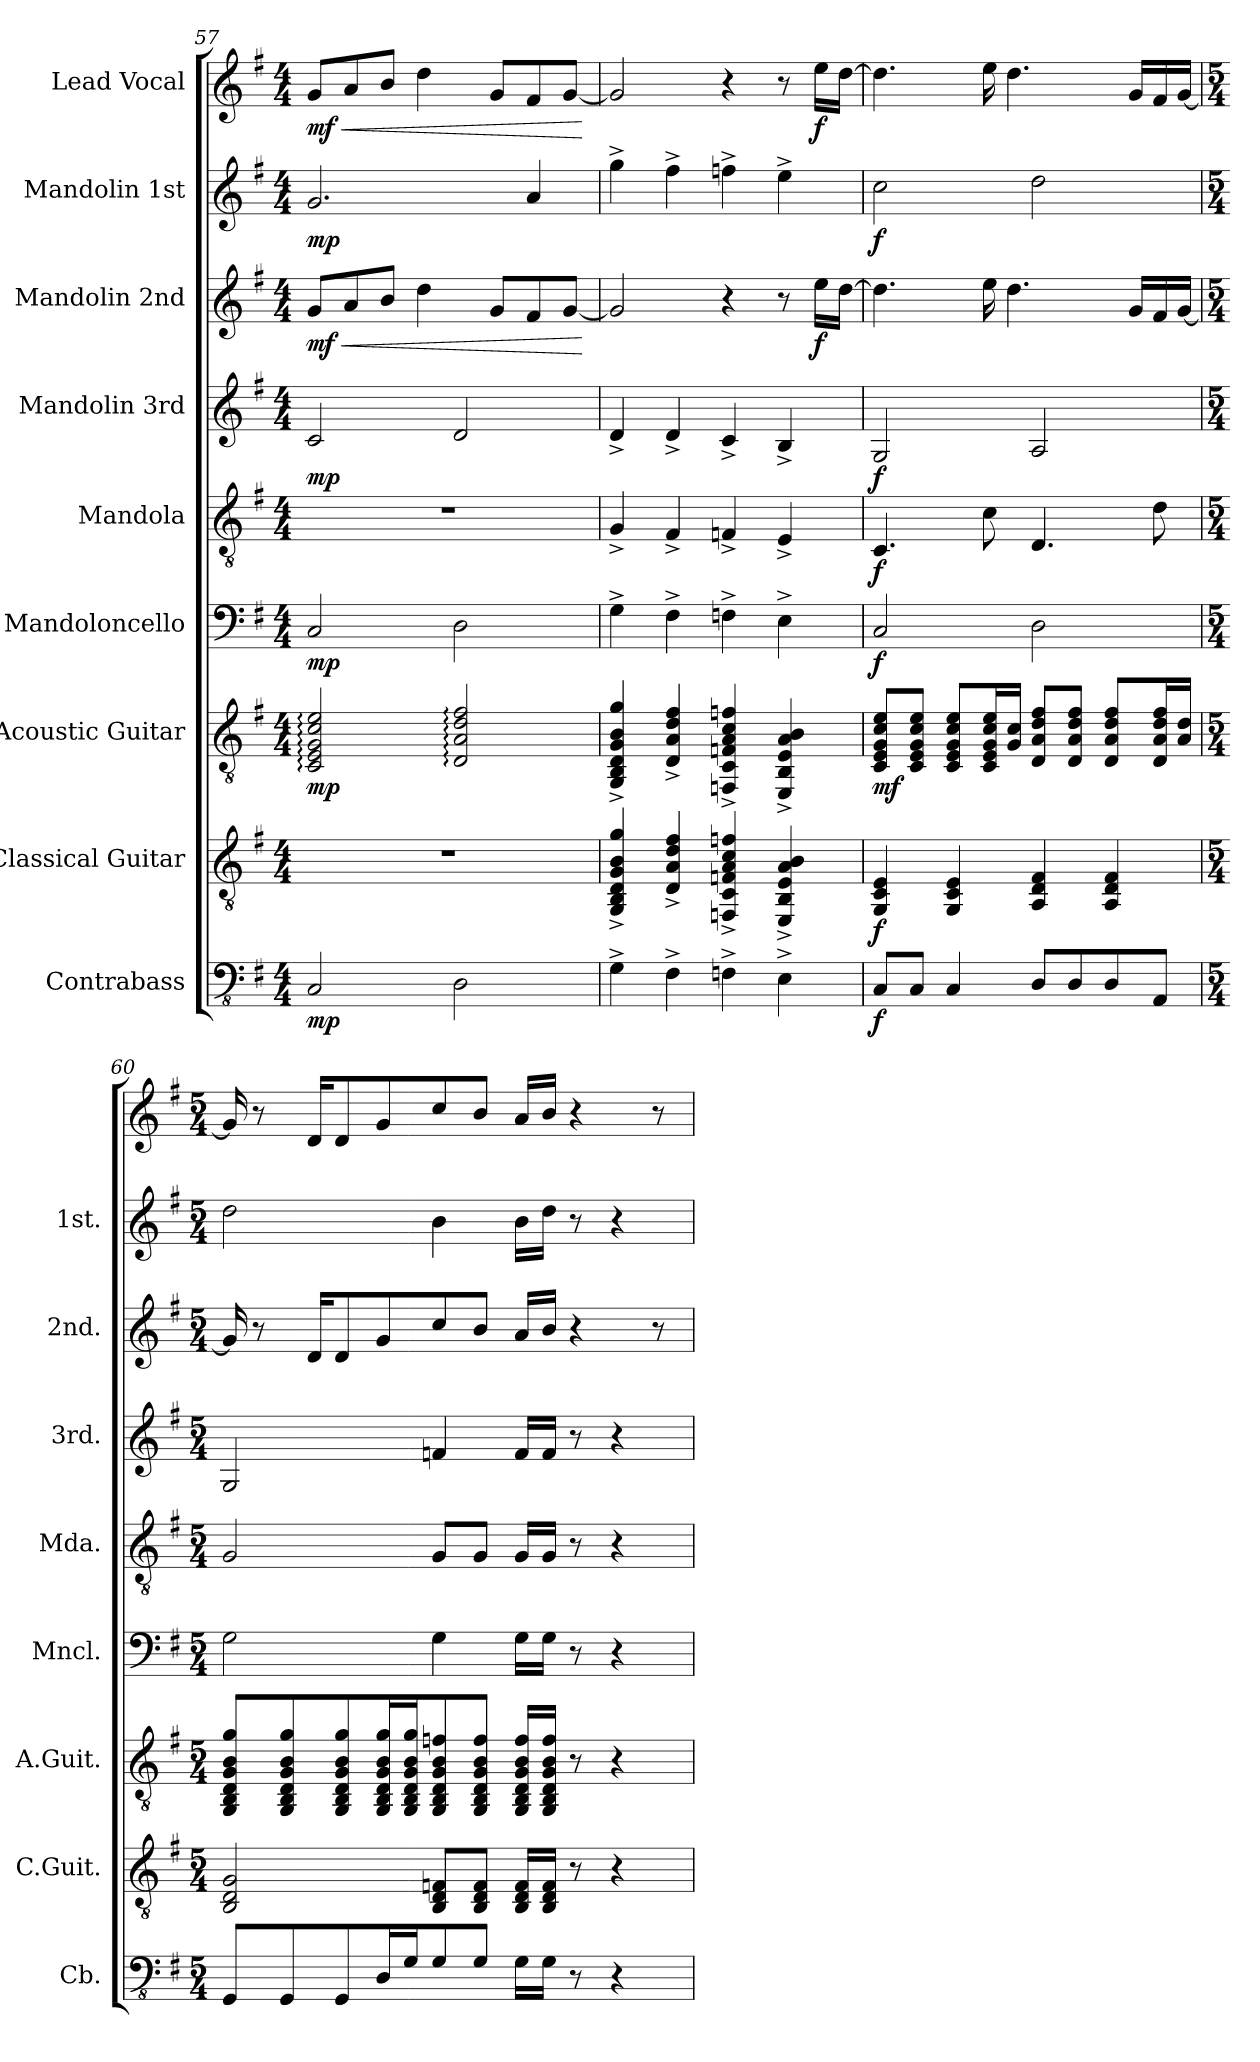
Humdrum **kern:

**kern	**dynam	**kern	**dynam	**kern	**dynam	**kern	**dynam	**kern	**dynam	**kern	**dynam	**kern	**dynam	**kern	**dynam	**kern	**dynam
*part9	*part9	*part8	*part8	*part7	*part7	*part6	*part6	*part5	*part5	*part4	*part4	*part3	*part3	*part2	*part2	*part1	*part1
*staff9	*staff9	*staff8	*staff8	*staff7	*staff7	*staff6	*staff6	*staff5	*staff5	*staff4	*staff4	*staff3	*staff3	*staff2	*staff2	*staff1	*staff1
*I"Contrabass	*	*I"Classical Guitar	*	*I"Acoustic Guitar	*	*I"Mandoloncello	*	*I"Mandola	*	*I"Mandolin 3rd	*	*I"Mandolin 2nd	*	*I"Mandolin 1st	*	*I"Lead Vocal	*
*I'Cb.	*	*I'C.Guit.	*	*I'A.Guit.	*	*I'Mncl.	*	*I'Mda.	*	*I'3rd.	*	*I'2nd.	*	*I'1st.	*	*	*
*clefFv4	*	*clefGv2	*	*clefGv2	*	*clefF4	*	*clefGv2	*	*clefG2	*	*clefG2	*	*clefG2	*	*clefG2	*
*k[f#]	*	*k[f#]	*	*k[f#]	*	*k[f#]	*	*k[f#]	*	*k[f#]	*	*k[f#]	*	*k[f#]	*	*k[f#]	*
*M4/4	*	*M4/4	*	*M4/4	*	*M4/4	*	*M4/4	*	*M4/4	*	*M4/4	*	*M4/4	*	*M4/4	*
=57	=57	=57	=57	=57	=57	=57	=57	=57	=57	=57	=57	=57	=57	=57	=57	=57	=57
!	!	!	!	!	!	!	!	!	!	!	!	!	!LO:HP:b	!	!	!	!LO:HP:b
2CC	mp	1r	.	2C: 2E: 2G: 2c: 2e:	mp	2C	mp	1r	.	2c	mp	8gL	< mf	2.g	mp	8gL	< mf
.	.	.	.	.	.	.	.	.	.	.	.	8a	.	.	.	8a	.
.	.	.	.	.	.	.	.	.	.	.	.	8bJ	.	.	.	8bJ	.
.	.	.	.	.	.	.	.	.	.	.	.	4dd	.	.	.	4dd	.
2DD	.	.	.	2D: 2A: 2d: 2f#:	.	2D	.	.	.	2d	.	.	.	.	.	.	.
.	.	.	.	.	.	.	.	.	.	.	.	8gL	.	.	.	8gL	.
.	.	.	.	.	.	.	.	.	.	.	.	8f#	.	4a	.	8f#	.
.	.	.	.	.	.	.	.	.	.	.	.	[8gJ	.	.	.	[8gJ	.
.	.	.	.	.	.	.	.	.	.	.	.	.	[	.	.	.	[
=58	=58	=58	=58	=58	=58	=58	=58	=58	=58	=58	=58	=58	=58	=58	=58	=58	=58
4GG^	.	4GG^ 4BB^ 4D^ 4G^ 4B^ 4g^	.	4GG^ 4BB^ 4D^ 4G^ 4B^ 4g^	.	4G^	.	4G^	.	4d^	.	2g]	.	4gg^	.	2g]	.
4FF#^	.	4D^ 4A^ 4d^ 4f#^	.	4D^ 4A^ 4d^ 4f#^	.	4F#^	.	4F#^	.	4d^	.	.	.	4ff#^	.	.	.
4FFn^	.	4FFn^ 4C^ 4Fn^ 4A^ 4c^ 4fn^	.	4FFn^ 4C^ 4Fn^ 4A^ 4c^ 4fn^	.	4Fn^	.	4Fn^	.	4c^	.	4r	.	4ffn^	.	4r	.
4EE^	.	4EE^ 4BB^ 4E^ 4A^ 4B^	.	4EE^ 4BB^ 4E^ 4A^ 4B^	.	4E^	.	4E^	.	4B^	.	8r	.	4ee^	.	8r	.
.	.	.	.	.	.	.	.	.	.	.	.	16eeLL	f	.	.	16eeLL	f
.	.	.	.	.	.	.	.	.	.	.	.	[16ddJJ	.	.	.	[16ddJJ	.
=59	=59	=59	=59	=59	=59	=59	=59	=59	=59	=59	=59	=59	=59	=59	=59	=59	=59
8CCL	f	4GG 4C 4E	f	8C 8E 8G 8c 8eL	mf	2C	f	4.C	f	2G	f	4.dd]	.	2cc	f	4.dd]	.
8CCJ	.	.	.	8C 8E 8G 8c 8eJ	.	.	.	.	.	.	.	.	.	.	.	.	.
4CC	.	4GG 4C 4E	.	8C 8E 8G 8c 8eL	.	.	.	.	.	.	.	.	.	.	.	.	.
.	.	.	.	16C 16E 16G 16c 16eL	.	.	.	8c	.	.	.	16ee	.	.	.	16ee	.
.	.	.	.	16G 16cJJ	.	.	.	.	.	.	.	4.dd	.	.	.	4.dd	.
8DDL	.	4AA 4D 4F#	.	8D 8A 8d 8f#L	.	2D	.	4.D	.	2A	.	.	.	2dd	.	.	.
8DD	.	.	.	8D 8A 8d 8f#J	.	.	.	.	.	.	.	.	.	.	.	.	.
8DD	.	4AA 4D 4F#	.	8D 8A 8d 8f#L	.	.	.	.	.	.	.	.	.	.	.	.	.
.	.	.	.	.	.	.	.	.	.	.	.	16gLL	.	.	.	16gLL	.
8AAAJ	.	.	.	16D 16A 16d 16f#L	.	.	.	8d	.	.	.	16f#	.	.	.	16f#	.
.	.	.	.	16A 16dJJ	.	.	.	.	.	.	.	[16gJJ	.	.	.	[16gJJ	.
=60	=60	=60	=60	=60	=60	=60	=60	=60	=60	=60	=60	=60	=60	=60	=60	=60	=60
*M5/4	*	*M5/4	*	*M5/4	*	*M5/4	*	*M5/4	*	*M5/4	*	*M5/4	*	*M5/4	*	*M5/4	*
8GGGL	.	2BB 2D 2G	.	8GG 8BB 8D 8G 8B 8gL	.	2G	.	2G	.	2G	.	16g]	.	2dd	.	16g]	.
.	.	.	.	.	.	.	.	.	.	.	.	8r	.	.	.	8r	.
8GGG	.	.	.	8GG 8BB 8D 8G 8B 8g	.	.	.	.	.	.	.	.	.	.	.	.	.
.	.	.	.	.	.	.	.	.	.	.	.	16dKL	.	.	.	16dKL	.
8GGG	.	.	.	8GG 8BB 8D 8G 8B 8g	.	.	.	.	.	.	.	8d	.	.	.	8d	.
16DDL	.	.	.	16GG 16BB 16D 16G 16B 16gL	.	.	.	.	.	.	.	8g	.	.	.	8g	.
16GGJ	.	.	.	16GG 16BB 16D 16G 16B 16gJ	.	.	.	.	.	.	.	.	.	.	.	.	.
8GG	.	8BB 8D 8FnL	.	8GG 8BB 8D 8G 8B 8fn	.	4G	.	8GL	.	4fn	.	8cc	.	4b	.	8cc	.
8GGJ	.	8BB 8D 8FJ	.	8GG 8BB 8D 8G 8B 8fJ	.	.	.	8GJ	.	.	.	8bJ	.	.	.	8bJ	.
16GGLL	.	16BB 16D 16FLL	.	16GG 16BB 16D 16G 16B 16fLL	.	16GLL	.	16GLL	.	16fLL	.	16aLL	.	16bLL	.	16aLL	.
16GGJJ	.	16BB 16D 16FJJ	.	16GG 16BB 16D 16G 16B 16fJJ	.	16GJJ	.	16GJJ	.	16fJJ	.	16bJJ	.	16ddJJ	.	16bJJ	.
8r	.	8r	.	8r	.	8r	.	8r	.	8r	.	4r	.	8r	.	4r	.
4r	.	4r	.	4r	.	4r	.	4r	.	4r	.	.	.	4r	.	.	.
.	.	.	.	.	.	.	.	.	.	.	.	8r	.	.	.	8r	.
=	=	=	=	=	=	=	=	=	=	=	=	=	=	=	=	=	=
*-	*-	*-	*-	*-	*-	*-	*-	*-	*-	*-	*-	*-	*-	*-	*-	*-	*-
